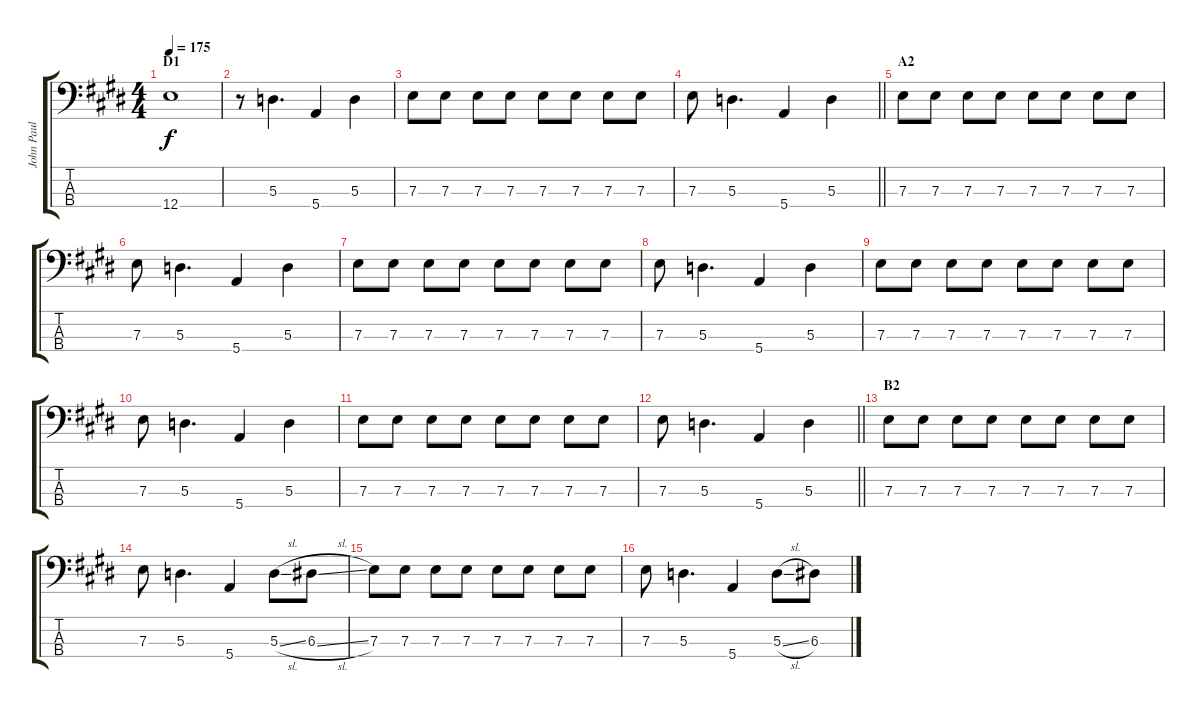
\track ("John Paul Jones" "John Paul ") {instrument electricbassfinger}
\staff {score tabs}
\tuning (G2 D2 A1 E1) {hide}
\ts (4 4)
\section ("" "D1")
\tempo 175
\clef f4
\ks e
12.4.1{dy f} |
r.8 5.3.4{d} 5.4.4 5.3.4 |
7.3.8 7.3.8 7.3.8 7.3.8 7.3.8 7.3.8 7.3.8 7.3.8 |
\barLineRight lightlight
7.3.8 5.3.4{d} 5.4.4 5.3.4 |
\section ("" "A2")
7.3.8 7.3.8 7.3.8 7.3.8 7.3.8 7.3.8 7.3.8 7.3.8 |
7.3.8 5.3.4{d} 5.4.4 5.3.4 |
7.3.8 7.3.8 7.3.8 7.3.8 7.3.8 7.3.8 7.3.8 7.3.8 |
7.3.8 5.3.4{d} 5.4.4 5.3.4 |
7.3.8 7.3.8 7.3.8 7.3.8 7.3.8 7.3.8 7.3.8 7.3.8 |
7.3.8 5.3.4{d} 5.4.4 5.3.4 |
7.3.8 7.3.8 7.3.8 7.3.8 7.3.8 7.3.8 7.3.8 7.3.8 |
\barLineRight lightlight
7.3.8 5.3.4{d} 5.4.4 5.3.4 |
\section ("" "B2")
7.3.8 7.3.8 7.3.8 7.3.8 7.3.8 7.3.8 7.3.8 7.3.8 |
7.3.8 5.3.4{d} 5.4.4 5.3{sl}.8 6.3{sl}.8 |
7.3.8 7.3.8 7.3.8 7.3.8 7.3.8 7.3.8 7.3.8 7.3.8 |
7.3.8 5.3.4{d} 5.4.4 5.3{sl}.8 6.3{sl}.8
